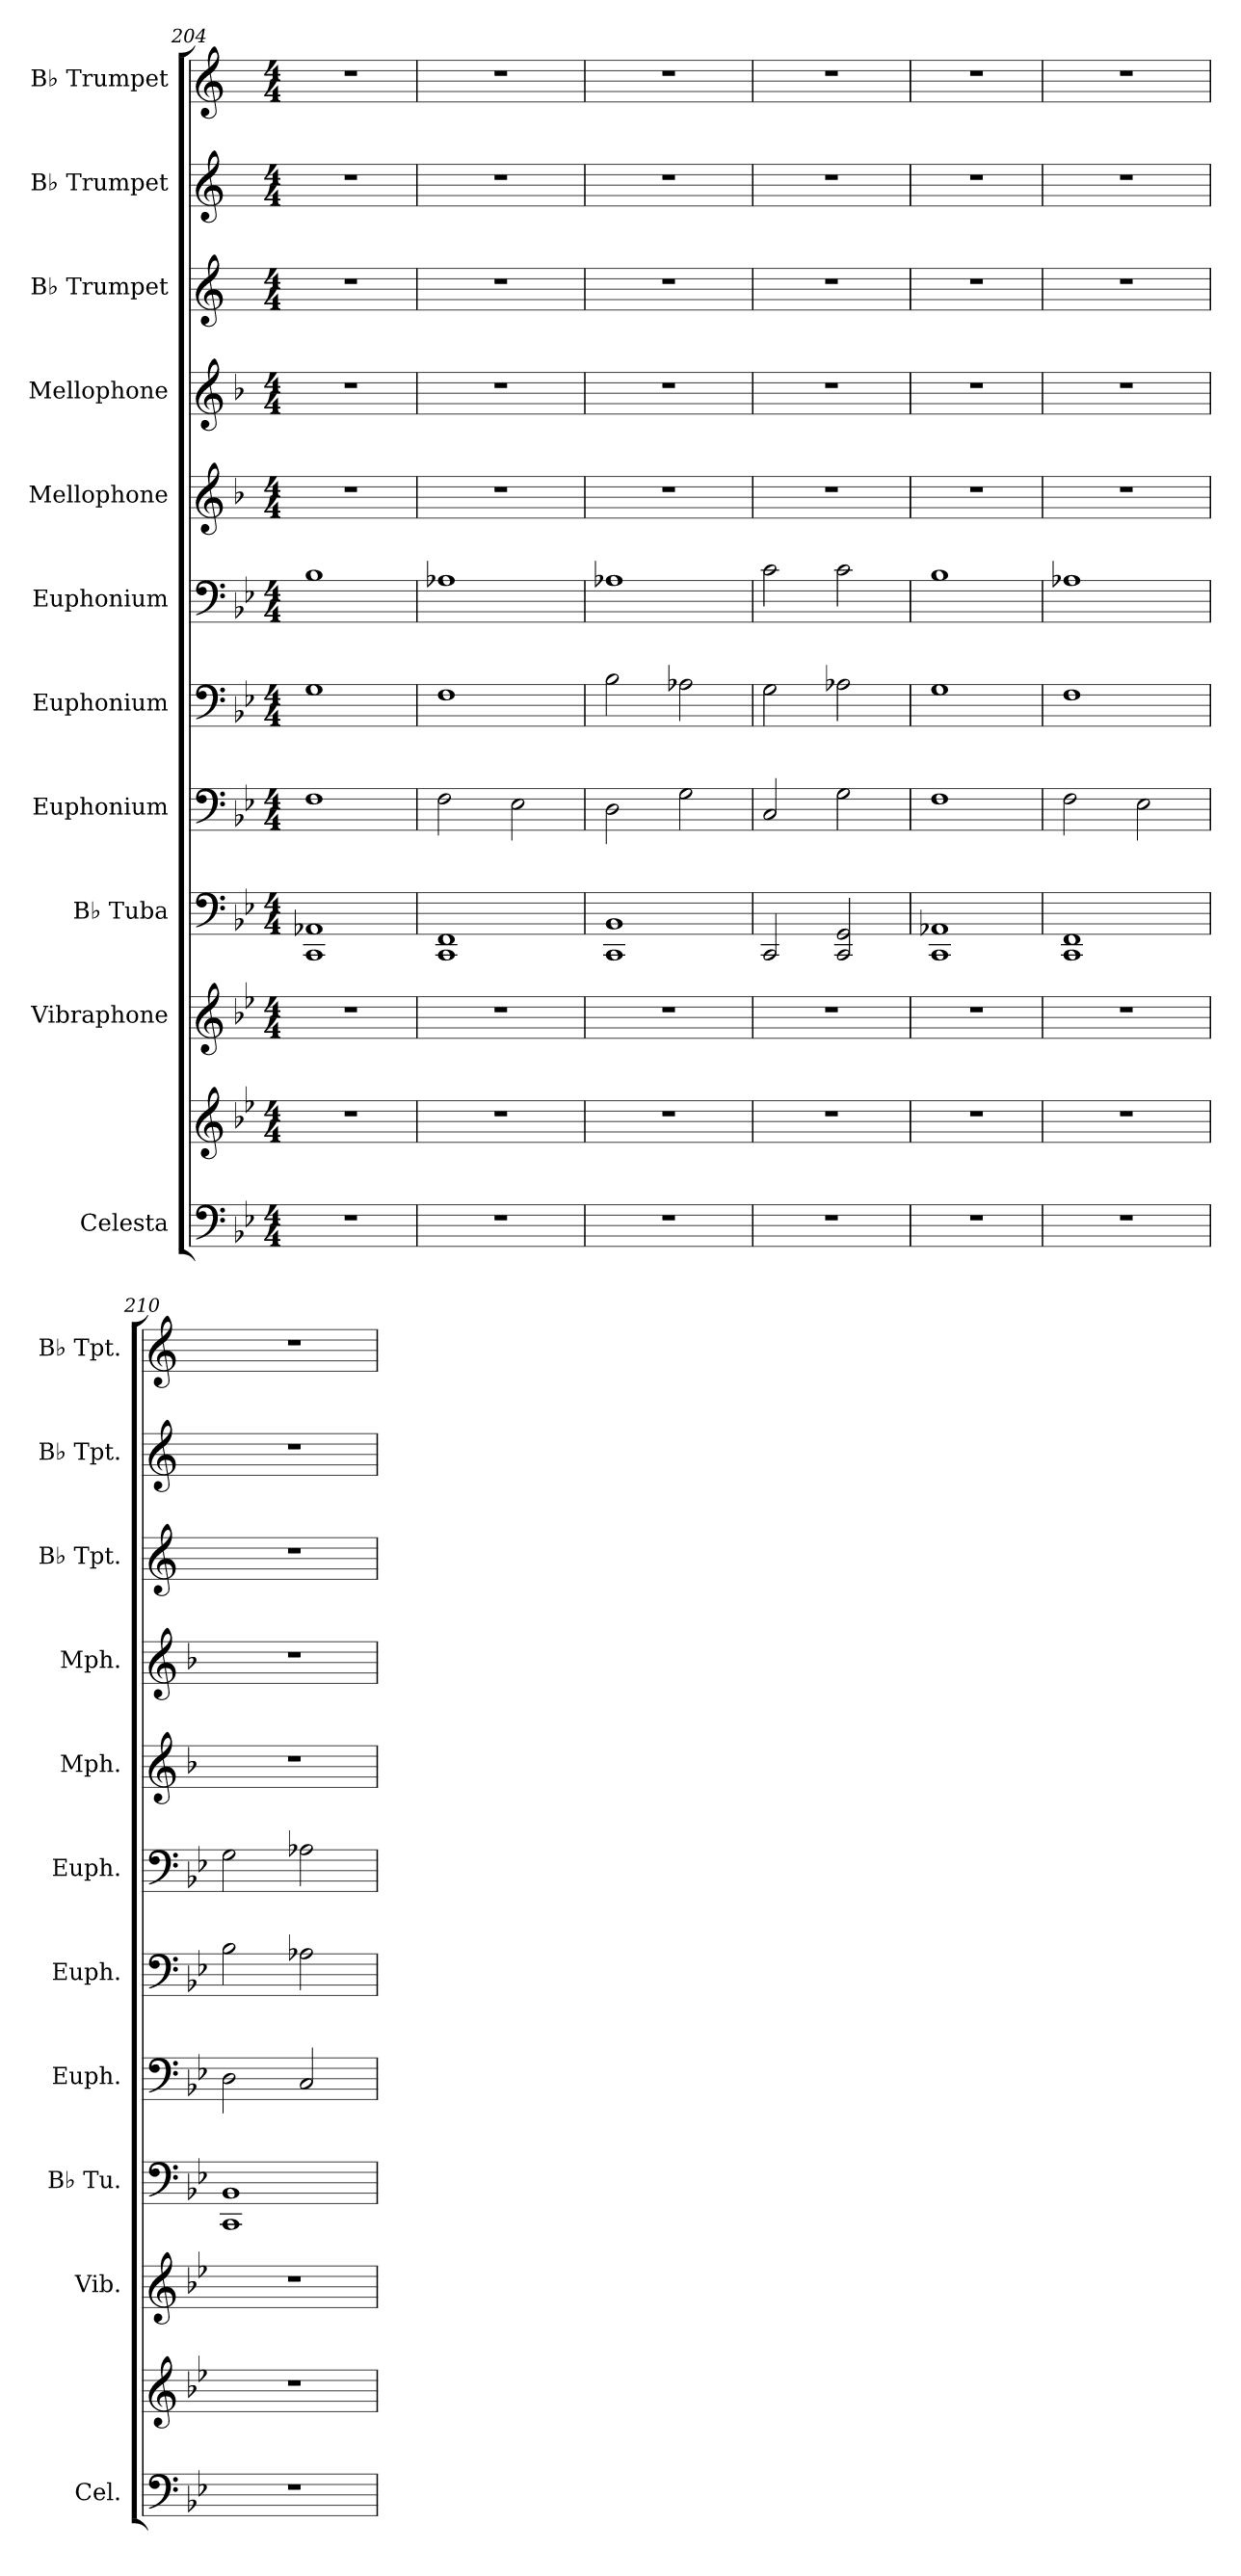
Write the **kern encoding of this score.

**kern	**kern	**kern	**kern	**kern	**kern	**kern	**kern	**kern	**kern	**kern	**kern
*part11	*part11	*part10	*part9	*part8	*part7	*part6	*part5	*part4	*part3	*part2	*part1
*staff12	*staff11	*staff10	*staff9	*staff8	*staff7	*staff6	*staff5	*staff4	*staff3	*staff2	*staff1
*I"Celesta	*	*I"Vibraphone	*I"B♭ Tuba	*I"Euphonium	*I"Euphonium	*I"Euphonium	*I"Mellophone	*I"Mellophone	*I"B♭ Trumpet	*I"B♭ Trumpet	*I"B♭ Trumpet
*I'Cel.	*	*I'Vib.	*I'B♭ Tu.	*I'Euph.	*I'Euph.	*I'Euph.	*I'Mph.	*I'Mph.	*I'B♭ Tpt.	*I'B♭ Tpt.	*I'B♭ Tpt.
*clefF4	*clefG2	*clefG2	*clefF4	*clefF4	*clefF4	*clefF4	*clefG2	*clefG2	*clefG2	*clefG2	*clefG2
*ITrd-7c-12	*ITrd-7c-12	*	*	*	*	*	*ITrd4c7	*ITrd4c7	*ITrd1c2	*ITrd1c2	*ITrd1c2
*k[b-e-]	*k[b-e-]	*k[b-e-]	*k[b-e-]	*k[b-e-]	*k[b-e-]	*k[b-e-]	*k[b-e-]	*k[b-e-]	*k[b-e-]	*k[b-e-]	*k[b-e-]
*M4/4	*M4/4	*M4/4	*M4/4	*M4/4	*M4/4	*M4/4	*M4/4	*M4/4	*M4/4	*M4/4	*M4/4
=204	=204	=204	=204	=204	=204	=204	=204	=204	=204	=204	=204
1r	1r	1r	1CC 1AA-X	1F	1G	1B-	1r	1r	1r	1r	1r
=205	=205	=205	=205	=205	=205	=205	=205	=205	=205	=205	=205
*	*	*	*	*	*	*	*	*	*	*	*MM145
1r	1r	1r	1CC 1FF	2F\	1F	1A-X	1r	1r	1r	1r	1r
.	.	.	.	2E-\	.	.	.	.	.	.	.
=206	=206	=206	=206	=206	=206	=206	=206	=206	=206	=206	=206
1r	1r	1r	1CC 1BB-	2D\	2B-\	1A-X	1r	1r	1r	1r	1r
.	.	.	.	2G\	2A-X\	.	.	.	.	.	.
=207	=207	=207	=207	=207	=207	=207	=207	=207	=207	=207	=207
*	*	*	*	*	*	*	*	*	*	*	*MM160
1r	1r	1r	2CC/	2C/	2G\	2c\	1r	1r	1r	1r	1r
.	.	.	2CC/ 2GG/	2G\	2A-X\	2c\	.	.	.	.	.
=208	=208	=208	=208	=208	=208	=208	=208	=208	=208	=208	=208
*	*	*	*	*	*	*	*	*	*	*	*MM170
1r	1r	1r	1CC 1AA-X	1F	1G	1B-	1r	1r	1r	1r	1r
=209	=209	=209	=209	=209	=209	=209	=209	=209	=209	=209	=209
*	*	*	*	*	*	*	*	*	*	*	*MM180
1r	1r	1r	1CC 1FF	2F\	1F	1A-X	1r	1r	1r	1r	1r
.	.	.	.	2E-\	.	.	.	.	.	.	.
!!LO:PB:g=z
=210	=210	=210	=210	=210	=210	=210	=210	=210	=210	=210	=210
*	*	*	*	*	*	*	*	*	*	*	*MM190
1r	1r	1r	1CC 1BB-	2D\	2B-\	2G\	1r	1r	1r	1r	1r
.	.	.	.	2C/	2A-X\	2A-X\	.	.	.	.	.
=	=	=	=	=	=	=	=	=	=	=	=
*-	*-	*-	*-	*-	*-	*-	*-	*-	*-	*-	*-
